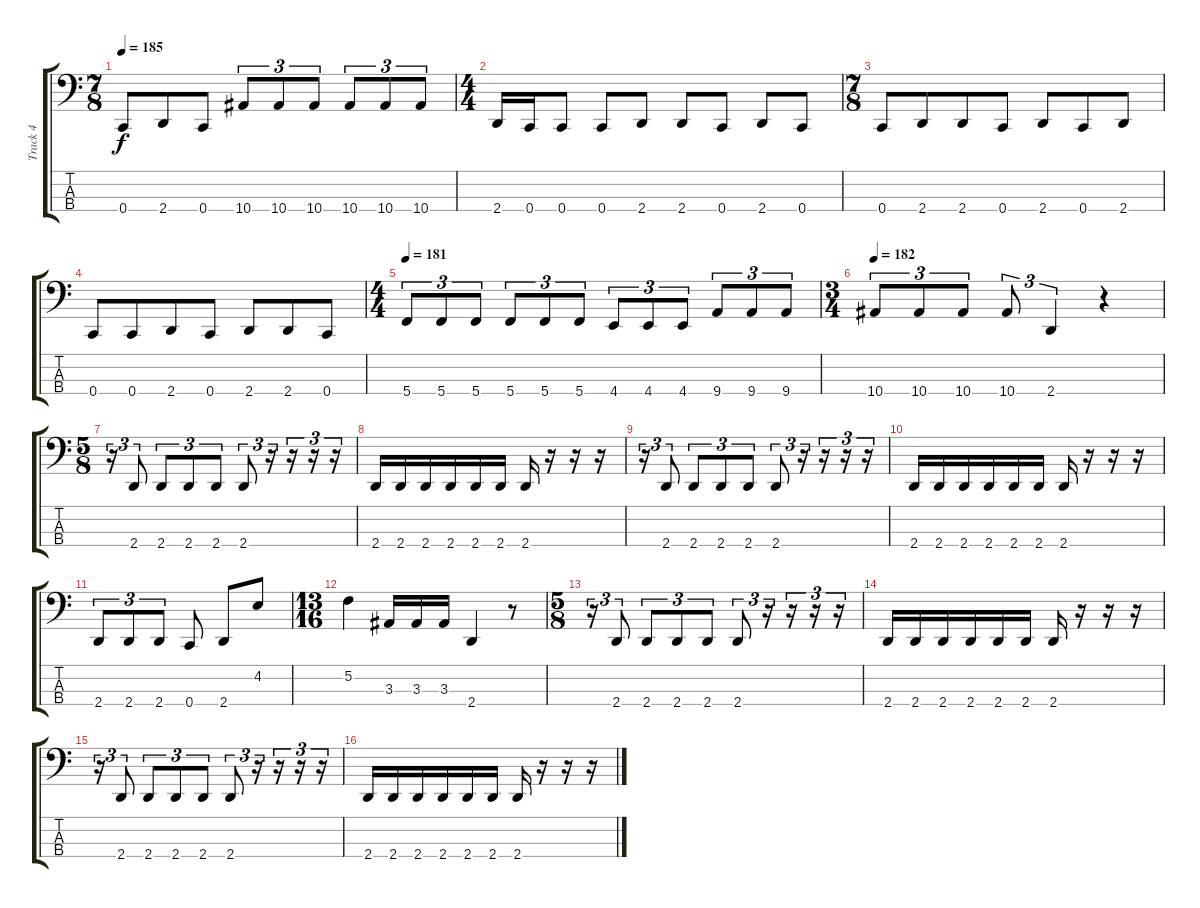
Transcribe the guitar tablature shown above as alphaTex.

\track ("Track 4" "Track 4") {instrument electricbasspick}
\staff {score tabs}
\tuning (F2 C2 G1 C1) {hide}
\ts (7 8)
\tempo 185
\clef f4
\ks c
0.4.8{dy f} 2.4.8 0.4.8 10.4.8{tu (3 2)} 10.4.8{tu (3 2)} 10.4.8{tu (3 2)} 10.4.8{tu (3 2)} 10.4.8{tu (3 2)} 10.4.8{tu (3 2)} |
\ts (4 4)
2.4.16 0.4.16 0.4.8 0.4.8 2.4.8 2.4.8 0.4.8 2.4.8 0.4.8 |
\ts (7 8)
0.4.8 2.4.8 2.4.8 0.4.8 2.4.8 0.4.8 2.4.8 |
0.4.8 0.4.8 2.4.8 0.4.8 2.4.8 2.4.8 0.4.8 |
\ts (4 4)
\tempo 181
5.4.8{tu (3 2)} 5.4.8{tu (3 2)} 5.4.8{tu (3 2)} 5.4.8{tu (3 2)} 5.4.8{tu (3 2)} 5.4.8{tu (3 2)} 4.4.8{tu (3 2)} 4.4.8{tu (3 2)} 4.4.8{tu (3 2)} 9.4.8{tu (3 2)} 9.4.8{tu (3 2)} 9.4.8{tu (3 2)} |
\ts (3 4)
\tempo 182
10.4.8{tu (3 2)} 10.4.8{tu (3 2)} 10.4.8{tu (3 2)} 10.4.8{tu (3 2)} 2.4.4{tu (3 2)} r.4 |
\ts (5 8)
r.16{tu (3 2)} 2.4.8{tu (3 2)} 2.4.8{tu (3 2)} 2.4.8{tu (3 2)} 2.4.8{tu (3 2)} 2.4.8{tu (3 2)} r.16{tu (3 2)} r.16{tu (3 2)} r.16{tu (3 2)} r.16{tu (3 2)} |
2.4.16 2.4.16 2.4.16 2.4.16 2.4.16 2.4.16 2.4.16 r.16 r.16 r.16 |
r.16{tu (3 2)} 2.4.8{tu (3 2)} 2.4.8{tu (3 2)} 2.4.8{tu (3 2)} 2.4.8{tu (3 2)} 2.4.8{tu (3 2)} r.16{tu (3 2)} r.16{tu (3 2)} r.16{tu (3 2)} r.16{tu (3 2)} |
2.4.16 2.4.16 2.4.16 2.4.16 2.4.16 2.4.16 2.4.16 r.16 r.16 r.16 |
2.4.8{tu (3 2)} 2.4.8{tu (3 2)} 2.4.8{tu (3 2)} 0.4.8 2.4.8 4.2.8 |
\ts (13 16)
5.2.4 3.3.16 3.3.16 3.3.16 2.4.4 r.8 |
\ts (5 8)
r.16{tu (3 2)} 2.4.8{tu (3 2)} 2.4.8{tu (3 2)} 2.4.8{tu (3 2)} 2.4.8{tu (3 2)} 2.4.8{tu (3 2)} r.16{tu (3 2)} r.16{tu (3 2)} r.16{tu (3 2)} r.16{tu (3 2)} |
2.4.16 2.4.16 2.4.16 2.4.16 2.4.16 2.4.16 2.4.16 r.16 r.16 r.16 |
r.16{tu (3 2)} 2.4.8{tu (3 2)} 2.4.8{tu (3 2)} 2.4.8{tu (3 2)} 2.4.8{tu (3 2)} 2.4.8{tu (3 2)} r.16{tu (3 2)} r.16{tu (3 2)} r.16{tu (3 2)} r.16{tu (3 2)} |
2.4.16 2.4.16 2.4.16 2.4.16 2.4.16 2.4.16 2.4.16 r.16 r.16 r.16
